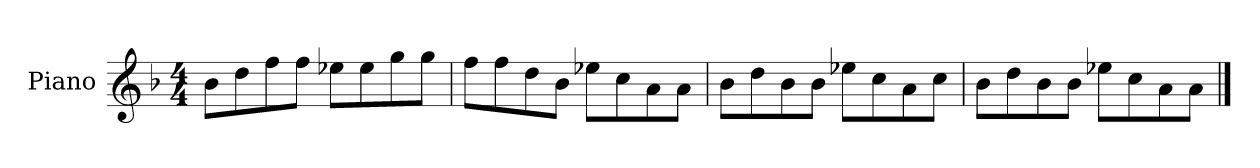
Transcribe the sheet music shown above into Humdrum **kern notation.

**kern
*part1
*staff1
*I"Piano
*I'P-no
*clefG2
*k[b-]
*M4/4
*MM90
=1
8b-\L
8dd\
8ff\
8ff\J
8ee-X\L
8ee-\
8gg\
8gg\J
=2
8ff\L
8ff\
8dd\
8b-\J
8ee-X\L
8cc\
8a\
8a\J
=3
8b-\L
8dd\
8b-\
8b-\J
8ee-X\L
8cc\
8a\
8cc\J
=4
8b-\L
8dd\
8b-\
8b-\J
8ee-X\L
8cc\
8a\
8a\J
==
*-
